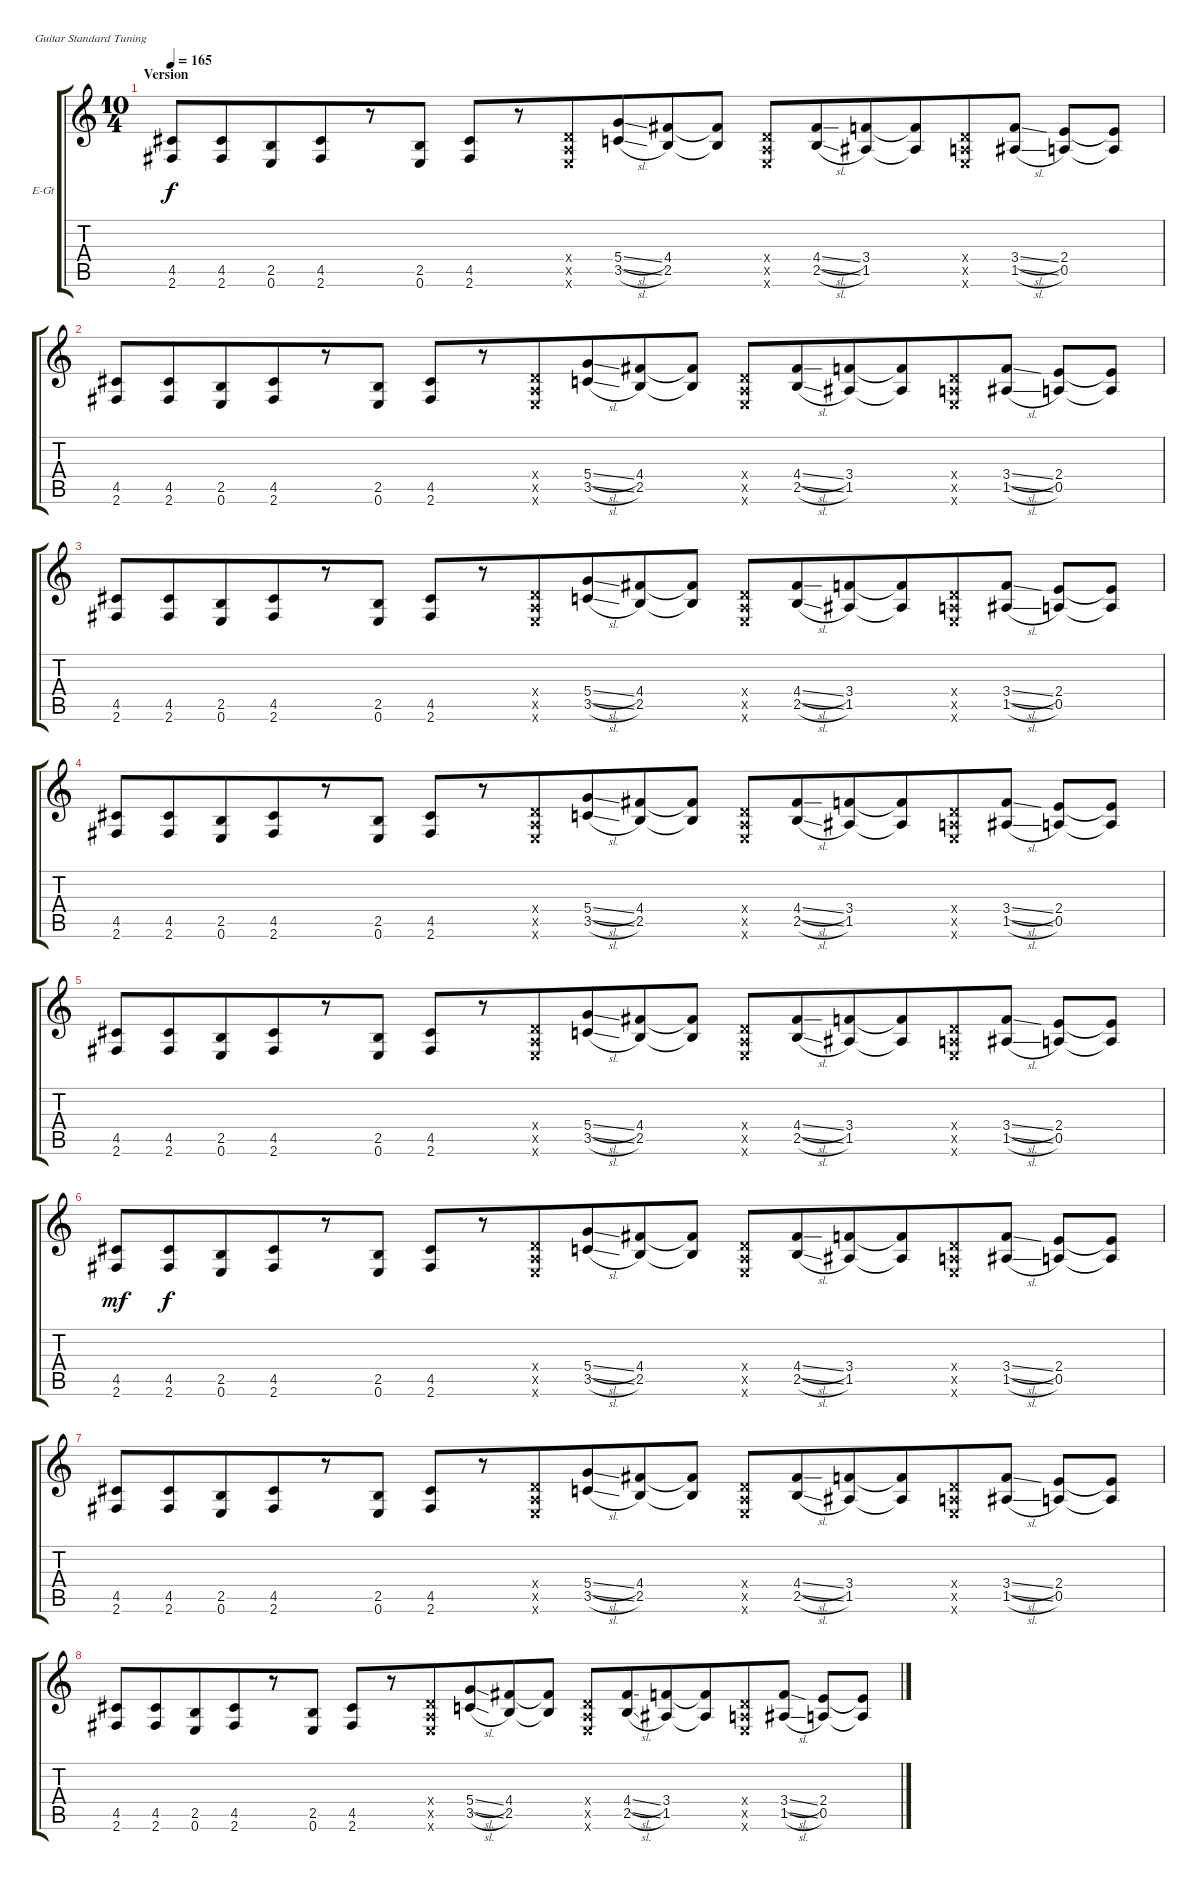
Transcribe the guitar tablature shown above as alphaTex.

\bracketExtendMode groupsimilarinstruments
\firstSystemTrackNameOrientation horizontal
\otherSystemsTrackNameOrientation horizontal
\track ("Rythm 1" "E-Gt") {instrument distortionguitar}
\staff {score tabs}
\tuning (E4 B3 G3 D3 A2 E2)
\ts (10 4)
\beaming (8 6 6 6 2)
\section ("" "Version")
\tempo 165
\clef g2
\ks c
(4.5 2.6).8{dy f} (4.5 2.6).8 (2.5 0.6).8 (4.5 2.6).8 r.8 (2.5 0.6).8 (4.5 2.6).8 r.8 (0.4{x} 0.5{x} 0.6{x}).8 (5.4{sl} 3.5{sl}).8 (4.4 2.5).8 (4.4{t} 2.5{t}).8 (0.4{x} 0.5{x} 0.6{x}).8 (4.4{sl} 2.5{sl}).8 (3.4 1.5).8 (3.4{t} 1.5{t}).8 (0.4{x} 0.5{x} 0.6{x}).8 (3.4{sl} 1.5{sl}).8 (2.4 0.5).8 (2.4{t} 0.5{t}).8 |
(4.5 2.6).8 (4.5 2.6).8 (2.5 0.6).8 (4.5 2.6).8 r.8 (2.5 0.6).8 (4.5 2.6).8 r.8 (0.4{x} 0.5{x} 0.6{x}).8 (5.4{sl} 3.5{sl}).8 (4.4 2.5).8 (4.4{t} 2.5{t}).8 (0.4{x} 0.5{x} 0.6{x}).8 (4.4{sl} 2.5{sl}).8 (3.4 1.5).8 (3.4{t} 1.5{t}).8 (0.4{x} 0.5{x} 0.6{x}).8 (3.4{sl} 1.5{sl}).8 (2.4 0.5).8 (2.4{t} 0.5{t}).8 |
(4.5 2.6).8 (4.5 2.6).8 (2.5 0.6).8 (4.5 2.6).8 r.8 (2.5 0.6).8 (4.5 2.6).8 r.8 (0.4{x} 0.5{x} 0.6{x}).8 (5.4{sl} 3.5{sl}).8 (4.4 2.5).8 (4.4{t} 2.5{t}).8 (0.4{x} 0.5{x} 0.6{x}).8 (4.4{sl} 2.5{sl}).8 (3.4 1.5).8 (3.4{t} 1.5{t}).8 (0.4{x} 0.5{x} 0.6{x}).8 (3.4{sl} 1.5{sl}).8 (2.4 0.5).8 (2.4{t} 0.5{t}).8 |
(4.5 2.6).8 (4.5 2.6).8 (2.5 0.6).8 (4.5 2.6).8 r.8 (2.5 0.6).8 (4.5 2.6).8 r.8 (0.4{x} 0.5{x} 0.6{x}).8 (5.4{sl} 3.5{sl}).8 (4.4 2.5).8 (4.4{t} 2.5{t}).8 (0.4{x} 0.5{x} 0.6{x}).8 (4.4{sl} 2.5{sl}).8 (3.4 1.5).8 (3.4{t} 1.5{t}).8 (0.4{x} 0.5{x} 0.6{x}).8 (3.4{sl} 1.5{sl}).8 (2.4 0.5).8 (2.4{t} 0.5{t}).8 |
(4.5 2.6).8 (4.5 2.6).8 (2.5 0.6).8 (4.5 2.6).8 r.8 (2.5 0.6).8 (4.5 2.6).8 r.8 (0.4{x} 0.5{x} 0.6{x}).8 (5.4{sl} 3.5{sl}).8 (4.4 2.5).8 (4.4{t} 2.5{t}).8 (0.4{x} 0.5{x} 0.6{x}).8 (4.4{sl} 2.5{sl}).8 (3.4 1.5).8 (3.4{t} 1.5{t}).8 (0.4{x} 0.5{x} 0.6{x}).8 (3.4{sl} 1.5{sl}).8 (2.4 0.5).8 (2.4{t} 0.5{t}).8 |
(4.5 2.6).8{dy mf} (4.5 2.6).8{dy f} (2.5 0.6).8 (4.5 2.6).8 r.8 (2.5 0.6).8 (4.5 2.6).8 r.8 (0.4{x} 0.5{x} 0.6{x}).8 (5.4{sl} 3.5{sl}).8 (4.4 2.5).8 (4.4{t} 2.5{t}).8 (0.4{x} 0.5{x} 0.6{x}).8 (4.4{sl} 2.5{sl}).8 (3.4 1.5).8 (3.4{t} 1.5{t}).8 (0.4{x} 0.5{x} 0.6{x}).8 (3.4{sl} 1.5{sl}).8 (2.4 0.5).8 (2.4{t} 0.5{t}).8 |
(4.5 2.6).8 (4.5 2.6).8 (2.5 0.6).8 (4.5 2.6).8 r.8 (2.5 0.6).8 (4.5 2.6).8 r.8 (0.4{x} 0.5{x} 0.6{x}).8 (5.4{sl} 3.5{sl}).8 (4.4 2.5).8 (4.4{t} 2.5{t}).8 (0.4{x} 0.5{x} 0.6{x}).8 (4.4{sl} 2.5{sl}).8 (3.4 1.5).8 (3.4{t} 1.5{t}).8 (0.4{x} 0.5{x} 0.6{x}).8 (3.4{sl} 1.5{sl}).8 (2.4 0.5).8 (2.4{t} 0.5{t}).8 |
(4.5 2.6).8 (4.5 2.6).8 (2.5 0.6).8 (4.5 2.6).8 r.8 (2.5 0.6).8 (4.5 2.6).8 r.8 (0.4{x} 0.5{x} 0.6{x}).8 (5.4{sl} 3.5{sl}).8 (4.4 2.5).8 (4.4{t} 2.5{t}).8 (0.4{x} 0.5{x} 0.6{x}).8 (4.4{sl} 2.5{sl}).8 (3.4 1.5).8 (3.4{t} 1.5{t}).8 (0.4{x} 0.5{x} 0.6{x}).8 (3.4{sl} 1.5{sl}).8 (2.4 0.5).8 (2.4{t} 0.5{t}).8
